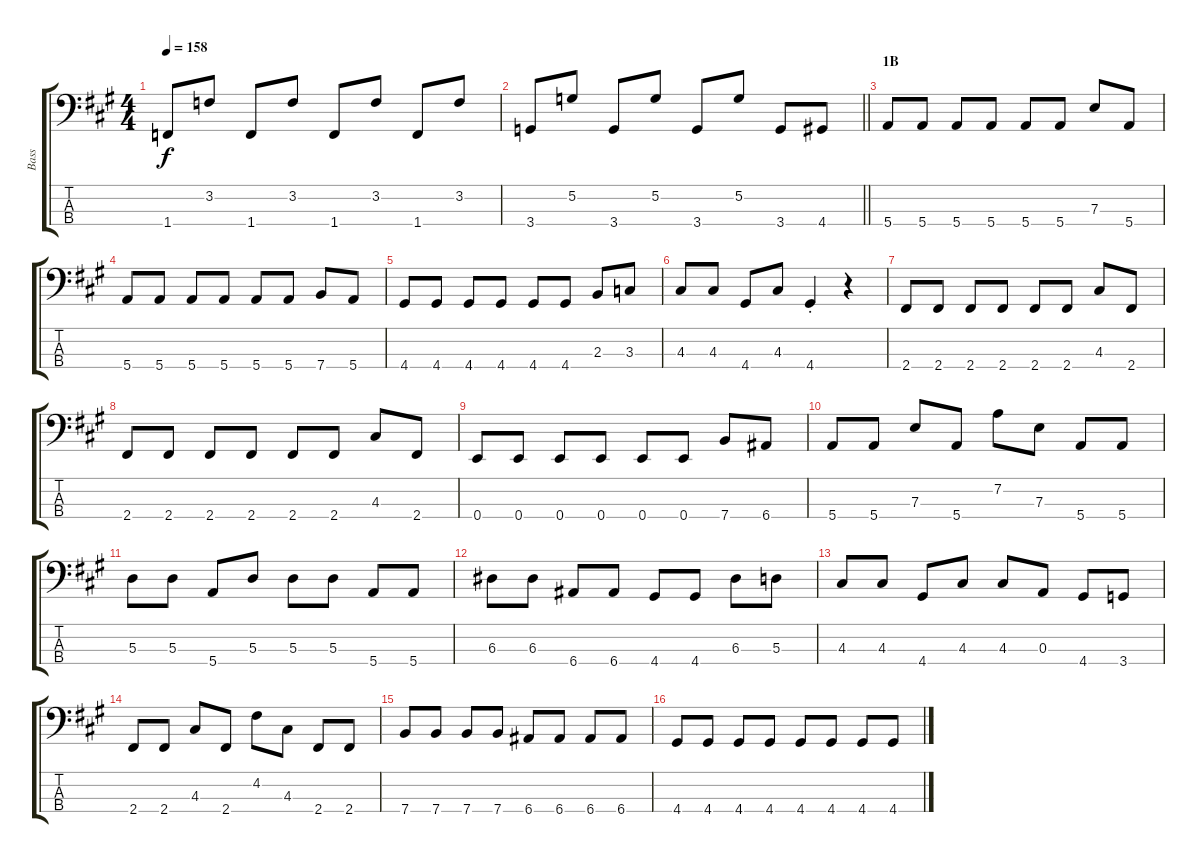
\track ("Bass" "Bass") {instrument electricbassfinger}
\staff {score tabs}
\tuning (G2 D2 A1 E1) {hide}
\ts (4 4)
\tempo 158
\clef f4
\ks a
1.4.8{dy f} 3.2.8 1.4.8 3.2.8 1.4.8 3.2.8 1.4.8 3.2.8 |
\barLineRight lightlight
3.4.8 5.2.8 3.4.8 5.2.8 3.4.8 5.2.8 3.4.8 4.4.8 |
\section ("" "1B")
5.4.8 5.4.8 5.4.8 5.4.8 5.4.8 5.4.8 7.3.8 5.4.8 |
5.4.8 5.4.8 5.4.8 5.4.8 5.4.8 5.4.8 7.4.8 5.4.8 |
4.4.8 4.4.8 4.4.8 4.4.8 4.4.8 4.4.8 2.3.8 3.3.8 |
4.3.8 4.3.8 4.4.8 4.3.8 4.4{st}.4 r.4 |
2.4.8 2.4.8 2.4.8 2.4.8 2.4.8 2.4.8 4.3.8 2.4.8 |
2.4.8 2.4.8 2.4.8 2.4.8 2.4.8 2.4.8 4.3.8 2.4.8 |
0.4.8 0.4.8 0.4.8 0.4.8 0.4.8 0.4.8 7.4.8 6.4.8 |
5.4.8 5.4.8 7.3.8 5.4.8 7.2.8 7.3.8 5.4.8 5.4.8 |
5.3.8 5.3.8 5.4.8 5.3.8 5.3.8 5.3.8 5.4.8 5.4.8 |
6.3.8 6.3.8 6.4.8 6.4.8 4.4.8 4.4.8 6.3.8 5.3.8 |
4.3.8 4.3.8 4.4.8 4.3.8 4.3.8 0.3.8 4.4.8 3.4.8 |
2.4.8 2.4.8 4.3.8 2.4.8 4.2.8 4.3.8 2.4.8 2.4.8 |
7.4.8 7.4.8 7.4.8 7.4.8 6.4.8 6.4.8 6.4.8 6.4.8 |
4.4.8 4.4.8 4.4.8 4.4.8 4.4.8 4.4.8 4.4.8 4.4.8
